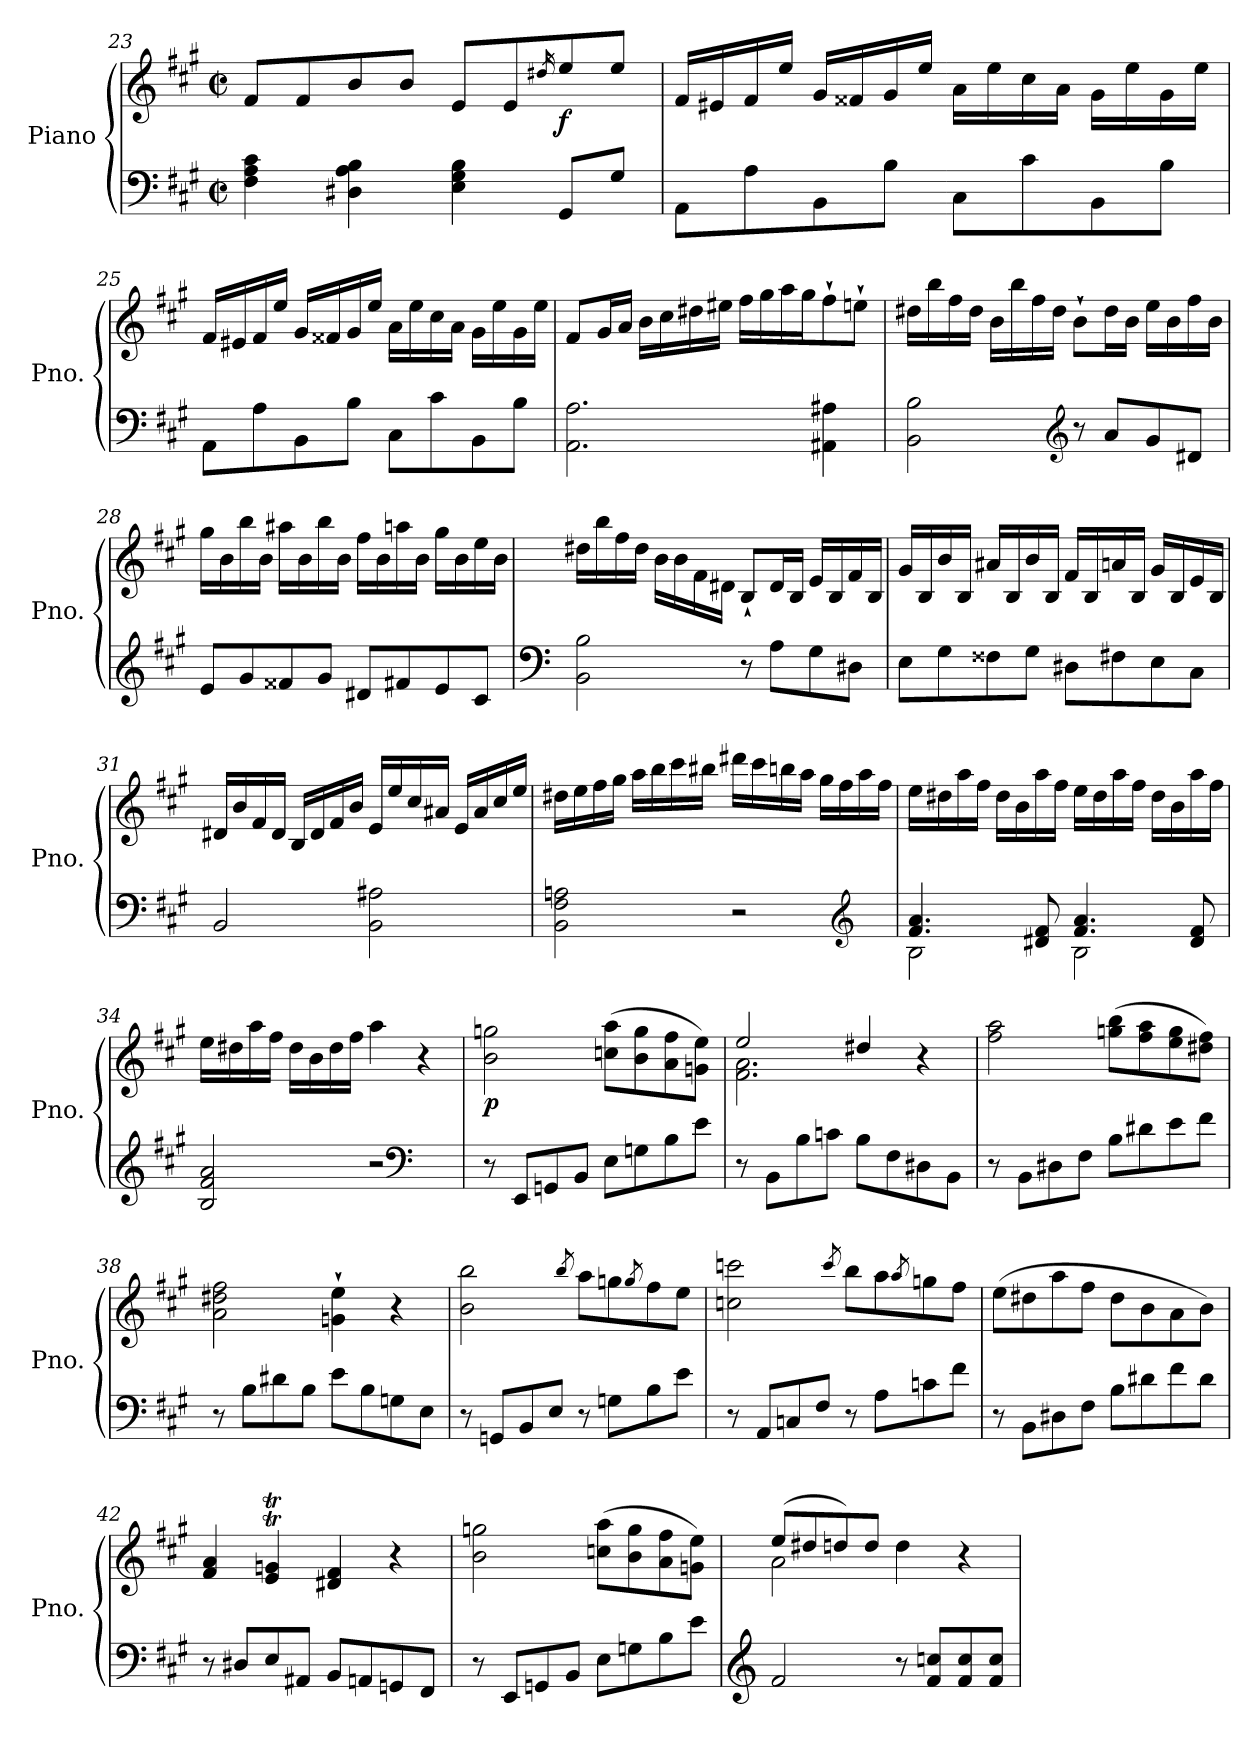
**kern	**kern	**dynam
*part1	*part1	*part1
*staff2	*staff1	*staff1/2
*I"Piano	*	*
*I'Pno.	*	*
*clefF4	*clefG2	*
*k[f#c#g#]	*k[f#c#g#]	*
*A:	*A:	*
*M2/2	*M2/2	*
*met(c|)	*met(c|)	*
=23	=23	=23
4F#\ 4A\ 4c#\	8f#/L	.
.	8f#/	.
4D#X\ 4A\ 4B\	8b/	.
.	8b/J	.
4E\ 4G#\ 4B\	8e/L	.
.	8e/	.
.	16qdd#X/	.
!	!	!LO:DY:b
8GG#/L	8ee/	f
8G#/J	8ee/J	.
!!LO:LB:g=z
=24	=24	=24
8AA\L	16f#/LL	.
.	16e#X/	.
8A\	16f#/	.
.	16ee/JJ	.
8BB\	16g#/LL	.
.	16f##X/	.
8B\J	16g#/	.
.	16ee/JJ	.
8C#\L	16a\LL	.
.	16ee\	.
8c#\	16cc#\	.
.	16a\JJ	.
8BB\	16g#\LL	.
.	16ee\	.
8B\J	16g#\	.
.	16ee\JJ	.
!!LO:LB:g=z
=25	=25	=25
8AA\L	16f#/LL	.
.	16e#X/	.
8A\	16f#/	.
.	16ee/JJ	.
8BB\	16g#/LL	.
.	16f##X/	.
8B\J	16g#/	.
.	16ee/JJ	.
8C#\L	16a\LL	.
.	16ee\	.
8c#\	16cc#\	.
.	16a\JJ	.
8BB\	16g#\LL	.
.	16ee\	.
8B\J	16g#\	.
.	16ee\JJ	.
=26	=26	=26
2.AA\ 2.A\	8f#/L	.
.	16g#/L	.
.	16a/JJ	.
.	16b\LL	.
.	16cc#\	.
.	16dd#X\	.
.	16ee#X\JJ	.
.	16ff#\LL	.
.	16gg#\	.
.	16aa\	.
.	16gg#\J	.
4AA#X\ 4A#X\	8ff#`\	.
.	8een`\J	.
=27	=27	=27
2BB\ 2B\	16dd#X\LL	.
.	16bb\	.
.	16ff#\	.
.	16dd#\JJ	.
.	16b\LL	.
.	16bb\	.
.	16ff#\	.
*clefG2	*	*
.	16dd#\JJ	.
8r	8b`\L	.
8a/L	16dd#\L	.
.	16b\JJ	.
8g#/	16ee\LL	.
.	16b\	.
8d#X/J	16ff#\	.
.	16b\JJ	.
!!LO:LB:g=z
=28	=28	=28
8e/L	16gg#\LL	.
.	16b\	.
8g#/	16bb\	.
.	16b\JJ	.
8f##X/	16aa#X\LL	.
.	16b\	.
8g#/J	16bb\	.
.	16b\JJ	.
8d#X/L	16ff#\LL	.
.	16b\	.
8f#X/	16aan\	.
.	16b\JJ	.
8e/	16gg#\LL	.
.	16b\	.
8c#/J	16ee\	.
.	16b\JJ	.
=29	=29	=29
*clefF4	*	*
2BB\ 2B\	16dd#X\LL	.
.	16bb\	.
.	16ff#\	.
.	16dd#\JJ	.
.	16b\LL	.
.	16b\	.
.	16f#\	.
.	16d#X\JJ	.
8r	8B`/L	.
8A\L	16d#/L	.
.	16B/JJ	.
8G#\	16e/LL	.
.	16B/	.
8D#X\J	16f#/	.
.	16B/JJ	.
!!LO:LB:g=z
=30	=30	=30
8E\L	16g#/LL	.
.	16B/	.
8G#\	16b/	.
.	16B/JJ	.
8F##X\	16a#X/LL	.
.	16B/	.
8G#\J	16b/	.
.	16B/JJ	.
8D#X\L	16f#/LL	.
.	16B/	.
8F#X\	16an/	.
.	16B/JJ	.
8E\	16g#/LL	.
.	16B/	.
8C#\J	16e/	.
.	16B/JJ	.
!!LO:LB:g=z
=31	=31	=31
2BB/	16d#X/LL	.
.	16b/	.
.	16f#/	.
.	16d#/JJ	.
.	16B/LL	.
.	16d#/	.
.	16f#/	.
.	16b/JJ	.
2BB\ 2A#X\	16e/LL	.
.	16ee/	.
.	16cc#/	.
.	16a#X/JJ	.
.	16e/LL	.
.	16a#/	.
.	16cc#/	.
.	16ee/JJ	.
=32	=32	=32
2BB\ 2F#\ 2An\	16dd#X\LL	.
.	16ee\	.
.	16ff#\	.
.	16gg#\JJ	.
.	16aa\LL	.
.	16bb\	.
.	16ccc#\	.
.	16bb#X\JJ	.
2r	16ddd#X\LL	.
.	16ccc#\	.
.	16bbn\	.
.	16aa\JJ	.
.	16gg#\LL	.
.	16ff#\	.
*clefG2	*	*
.	16aa\	.
.	16ff#\JJ	.
!!LO:PB:g=z
=33	=33	=33
*^	*	*
4.f#/ 4.a/	2B\	16ee\LL	.
.	.	16dd#X\	.
.	.	16aa\	.
.	.	16ff#\JJ	.
.	.	16dd#\LL	.
.	.	16b\	.
8d#X/ 8f#/	.	16aa\	.
.	.	16ff#\JJ	.
4.f#/ 4.a/	2B\	16ee\LL	.
.	.	16dd#\	.
.	.	16aa\	.
.	.	16ff#\JJ	.
.	.	16dd#\LL	.
.	.	16b\	.
8d#/ 8f#/	.	16aa\	.
.	.	16ff#\JJ	.
*v	*v	*	*
!!LO:LB:g=z
=34	=34	=34
2B/ 2f#/ 2a/	16ee\LL	.
.	16dd#X\	.
.	16aa\	.
.	16ff#\JJ	.
.	16dd#\LL	.
.	16b\	.
.	16dd#\	.
.	16ff#\JJ	.
2r	4aa\	.
*clefF4	*	*
.	4r	.
=35	=35	=35
!	!	!LO:DY:b
8r	2b\ 2ggn\	p
8EE/L	.	.
8GGn/	.	.
8BB/J	.	.
8E\L	(8ccn\ 8aa\L	.
8Gn\	8b\ 8gg\	.
8B\	8a\ 8ff#\	.
8e\J	8gn\ 8ee\J)	.
=36	=36	=36
*	*^	*
8r	2ee/	2.f#\ 2.a\	.
8BB\L	.	.	.
8B\	.	.	.
8cn\J	.	.	.
8B\L	4dd#X/	.	.
8F#\	.	.	.
8D#X\	4r	4ryy	.
8BB\J	.	.	.
*	*v	*v	*
=37	=37	=37
8r	2ff#\ 2aa\	.
8BB\L	.	.
8D#X\	.	.
8F#\J	.	.
8B\L	(8ggn\ 8bb\L	.
8d#X\	8ff#\ 8aa\	.
8e\	8ee\ 8gg\	.
8f#\J	8dd#X\ 8ff#\J)	.
!!LO:LB:g=z
=38	=38	=38
8r	2a\ 2dd#X\ 2ff#\	.
8B\L	.	.
8d#X\	.	.
8B\J	.	.
8e\L	4gn\` 4ee\`	.
8B\	.	.
8Gn\	4r	.
8E\J	.	.
!!LO:LB:g=z
=39	=39	=39
8r	2b\ 2bb\	.
8GGn/L	.	.
8BB/	.	.
8E/J	.	.
.	8qbb/	.
8r	8aa\L	.
8Gn\L	8ggn\	.
.	8qgg/	.
8B\	8ff#\	.
8e\J	8ee\J	.
=40	=40	=40
8r	2ccn\ 2cccn\	.
8AA/L	.	.
8Cn/	.	.
8F#/J	.	.
.	8qccc/	.
8r	8bb\L	.
8A\L	8aa\	.
.	8qaa/	.
8cn\	8ggni\	.
8f#\J	8ff#\J	.
=41	=41	=41
8r	(8ee\L	.
8BB\L	8dd#X\	.
8D#X\	8aa\	.
8F#\J	8ff#\J	.
8B\L	8dd#\L	.
8d#X\	8b\	.
8f#\	8a\	.
8d#\J	8b\J)	.
=42	=42	=42
8r	4f#/ 4a/	.
8D#X/L	.	.
8E/	4e/T 4gn/T	.
8AA#X/J	.	.
8BB/L	4d#X/ 4f#/	.
8AAn/	.	.
8GGn/	4r	.
8FF#/J	.	.
!!LO:LB:g=z
=43	=43	=43
8r	2b\ 2ggn\	.
8EE/L	.	.
8GGn/	.	.
8BB/J	.	.
8E\L	(8ccn\ 8aa\L	.
8Gn\	8b\ 8gg\	.
8B\	8a\ 8ff#\	.
8e\J	8gn\ 8ee\J)	.
=44	=44	=44
*clefG2	*	*
*	*^	*
2f#/	(8ee/L	2a\	.
.	8dd#X/	.	.
.	8ddn/)	.	.
.	8dd/J	.	.
8r	4dd\	2ryy	.
8f#/ 8ccn/L	.	.	.
8f#/ 8cc/	4r	.	.
8f#/ 8cc/J	.	.	.
*	*v	*v	*
=	=	=
*-	*-	*-
